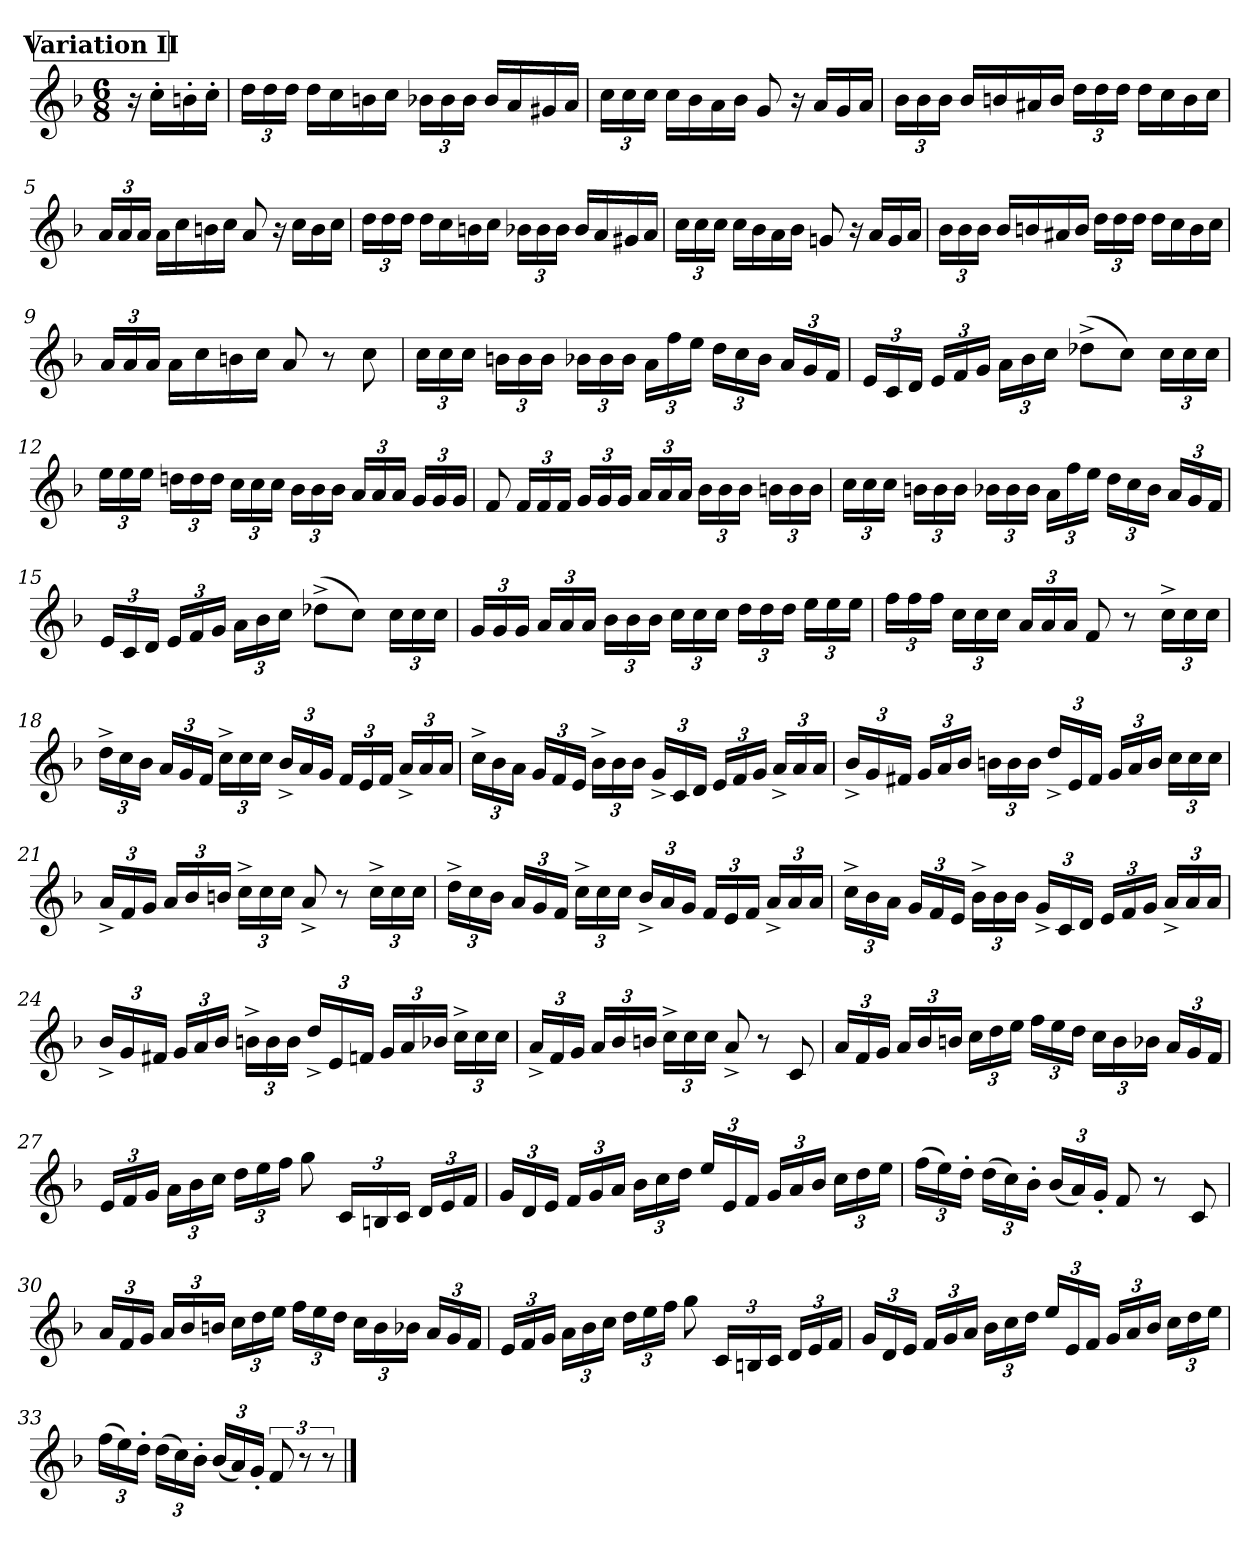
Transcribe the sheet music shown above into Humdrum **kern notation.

**kern
*part1
*staff1
*clefG2
*k[b-]
*F:
*M6/8
*MM81
!!LO:REH:place=s1:a:B:fs=14:t=Variation II
=1
16r
16cc'\LL
16bn'\
16cc'\JJ
=2
*Xbrackettup
24dd\LL
24dd\
24dd\JJ
16dd\LL
16cc\
16bn\
16cc\JJ
24b-X\LL
24b-\
24b-\JJ
16b-/LL
16a/
16g#X/
16a/JJ
=3
24cc\LL
24cc\
24cc\JJ
16cc\LL
16b-\
16a\
16b-\JJ
8g/
16r
16a/LL
16g/
16a/JJ
=4
24b-\LL
24b-\
24b-\JJ
16b-/LL
16bn/
16a#X/
16b/JJ
24dd\LL
24dd\
24dd\JJ
16dd\LL
16cc\
16b\
16cc\JJ
!!LO:LB:g=z
=5
24a/LL
24a/
24a/JJ
16a\LL
16cc\
16bn\
16cc\JJ
8a/
16r
16cc\LL
16b\
16cc\JJ
=6
24dd\LL
24dd\
24dd\JJ
16dd\LL
16cc\
16bn\
16cc\JJ
24b-X\LL
24b-\
24b-\JJ
16b-/LL
16a/
16g#X/
16a/JJ
=7
24cc\LL
24cc\
24cc\JJ
16cc\LL
16b-\
16a\
16b-\JJ
8gn/
16r
16a/LL
16g/
16a/JJ
!!LO:LB:g=z
=8
24b-\LL
24b-\
24b-\JJ
16b-/LL
16bn/
16a#X/
16b/JJ
24dd\LL
24dd\
24dd\JJ
16dd\LL
16cc\
16b\
16cc\JJ
=9
24a/LL
24a/
24a/JJ
16a\LL
16cc\
16bn\
16cc\JJ
8a/
8r
8cc\
=10
24cc\LL
24cc\
24cc\JJ
24bn\LL
24b\
24b\JJ
24b-X\LL
24b-\
24b-\JJ
24a\LL
24ff\
24ee\JJ
24dd\LL
24cc\
24b-\JJ
24a/LL
24g/
24f/JJ
!!LO:LB:g=z
=11
24e/LL
24c/
24d/JJ
24e/LL
24f/
24g/JJ
24a\LL
24b-\
24cc\JJ
(>8dd-X^\L
8cc\J)
24cc\LL
24cc\
24cc\JJ
=12
24ee\LL
24ee\
24ee\JJ
24ddn\LL
24dd\
24dd\JJ
24cc\LL
24cc\
24cc\JJ
24b-\LL
24b-\
24b-\JJ
24a/LL
24a/
24a/JJ
24g/LL
24g/
24g/JJ
=13
8f/
24f/LL
24f/
24f/JJ
24g/LL
24g/
24g/JJ
24a/LL
24a/
24a/JJ
24b-\LL
24b-\
24b-\JJ
24bn\LL
24b\
24b\JJ
!!LO:LB:g=z
=14
24cc\LL
24cc\
24cc\JJ
24bn\LL
24b\
24b\JJ
24b-X\LL
24b-\
24b-\JJ
24a\LL
24ff\
24ee\JJ
24dd\LL
24cc\
24b-\JJ
24a/LL
24g/
24f/JJ
=15
24e/LL
24c/
24d/JJ
24e/LL
24f/
24g/JJ
24a\LL
24b-\
24cc\JJ
(>8dd-X^\L
8cc\J)
24cc\LL
24cc\
24cc\JJ
=16
24g/LL
24g/
24g/JJ
24a/LL
24a/
24a/JJ
24b-\LL
24b-\
24b-\JJ
24cc\LL
24cc\
24cc\JJ
24dd\LL
24dd\
24dd\JJ
24ee\LL
24ee\
24ee\JJ
!!LO:LB:g=z
=17
24ff\LL
24ff\
24ff\JJ
24cc\LL
24cc\
24cc\JJ
24a/LL
24a/
24a/JJ
8f/
8r
24cc^\LL
24cc\
24cc\JJ
=18
24dd^\LL
24cc\
24b-\JJ
24a/LL
24g/
24f/JJ
24cc^\LL
24cc\
24cc\JJ
24b-^/LL
24a/
24g/JJ
24f/LL
24e/
24f/JJ
24a^/LL
24a/
24a/JJ
=19
24cc^\LL
24b-\
24a\JJ
24g/LL
24f/
24e/JJ
24b-^\LL
24b-\
24b-\JJ
24g^/LL
24c/
24d/JJ
24e/LL
24f/
24g/JJ
24a^/LL
24a/
24a/JJ
!!LO:LB:g=z
=20
24b-^/LL
24g/
24f#X/JJ
24g/LL
24a/
24b-/JJ
24bn\LL
24b\
24b\JJ
24dd^/LL
24e/
24f#/JJ
24g/LL
24a/
24b/JJ
24cc\LL
24cc\
24cc\JJ
=21
24a^/LL
24f/
24g/JJ
24a/LL
24b-/
24bn/JJ
24cc^\LL
24cc\
24cc\JJ
8a^/
8r
24cc^\LL
24cc\
24cc\JJ
!!LO:LB:g=z
=22
24dd^\LL
24cc\
24b-\JJ
24a/LL
24g/
24f/JJ
24cc^\LL
24cc\
24cc\JJ
24b-^/LL
24a/
24g/JJ
24f/LL
24e/
24f/JJ
24a^/LL
24a/
24a/JJ
=23
24cc^\LL
24b-\
24a\JJ
24g/LL
24f/
24e/JJ
24b-^\LL
24b-\
24b-\JJ
24g^/LL
24c/
24d/JJ
24e/LL
24f/
24g/JJ
24a^/LL
24a/
24a/JJ
!!LO:LB:g=z
=24
24b-^/LL
24g/
24f#X/JJ
24g/LL
24a/
24b-/JJ
24bn^\LL
24b\
24b\JJ
24dd^/LL
24e/
24fn/JJ
24g/LL
24a/
24b-X/JJ
24cc^\LL
24cc\
24cc\JJ
=25
24a^/LL
24f/
24g/JJ
24a/LL
24b-/
24bn/JJ
24cc^\LL
24cc\
24cc\JJ
8a^/
8r
8c/
!!LO:LB:g=z
=26
24a/LL
24f/
24g/JJ
24a/LL
24b-/
24bn/JJ
24cc\LL
24dd\
24ee\JJ
24ff\LL
24ee\
24dd\JJ
24cc\LL
24b\
24b-X\JJ
24a/LL
24g/
24f/JJ
=27
24e/LL
24f/
24g/JJ
24a\LL
24b-\
24cc\JJ
24dd\LL
24ee\
24ff\JJ
8gg\
24c/LL
24Bn/
24c/JJ
24d/LL
24e/
24f/JJ
!!LO:PB:g=z
=28
24g/LL
24d/
24e/JJ
24f/LL
24g/
24a/JJ
24b-\LL
24cc\
24dd\JJ
24ee/LL
24e/
24f/JJ
24g/LL
24a/
24b-/JJ
24cc\LL
24dd\
24ee\JJ
=29
(>24ff\LL
24ee\)
24dd'\JJ
(>24dd\LL
24cc\)
24b-'\JJ
(<24b-/LL
24a/)
24g'/JJ
8f/
8r
8c/
=30
24a/LL
24f/
24g/JJ
24a/LL
24b-/
24bn/JJ
24cc\LL
24dd\
24ee\JJ
24ff\LL
24ee\
24dd\JJ
24cc\LL
24b\
24b-X\JJ
24a/LL
24g/
24f/JJ
!!LO:LB:g=z
=31
24e/LL
24f/
24g/JJ
24a\LL
24b-\
24cc\JJ
24dd\LL
24ee\
24ff\JJ
8gg\
24c/LL
24Bn/
24c/JJ
24d/LL
24e/
24f/JJ
=32
24g/LL
24d/
24e/JJ
24f/LL
24g/
24a/JJ
24b-\LL
24cc\
24dd\JJ
24ee/LL
24e/
24f/JJ
24g/LL
24a/
24b-/JJ
24cc\LL
24dd\
24ee\JJ
=33
(>24ff\LL
24ee\)
24dd'\JJ
(>24dd\LL
24cc\)
24b-'\JJ
(<24b-/LL
24a/)
24g'/JJ
*brackettup
12f/
12r
12r
==
*-
